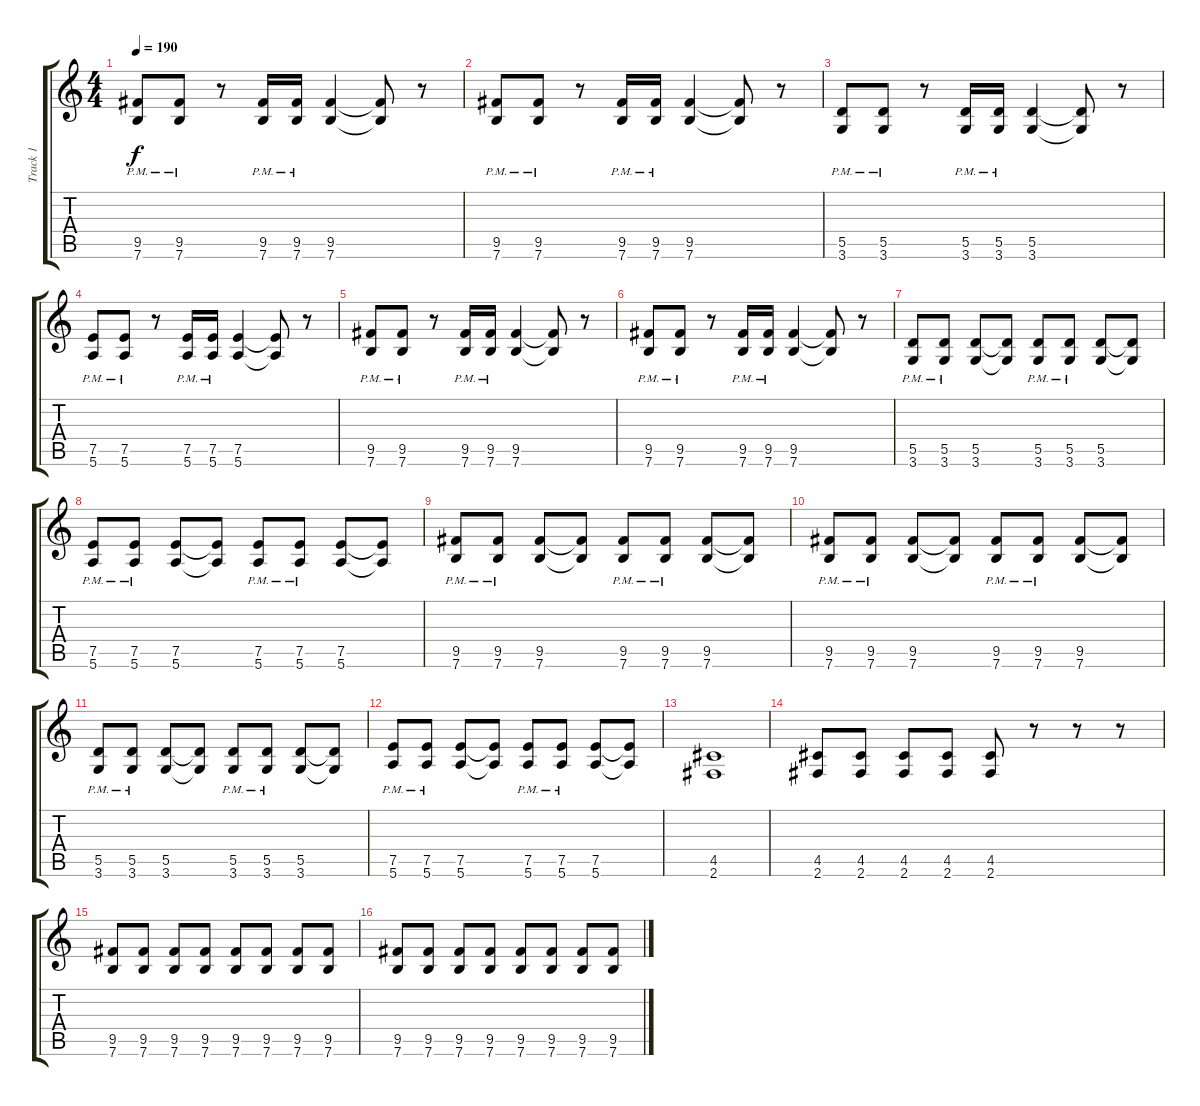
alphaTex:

\track ("Track 1" "Track 1") {instrument overdrivenguitar}
\staff {score tabs}
\tuning (E4 B3 G3 D3 A2 E2) {hide}
\ts (4 4)
\tempo 190
\clef g2
\ks c
(9.5{pm} 7.6{pm}).8{dy f} (9.5{pm} 7.6{pm}).8 r.8 (9.5{pm} 7.6{pm}).16 (9.5{pm} 7.6{pm}).16 (9.5 7.6).4 (9.5{t} 7.6{t}).8 r.8 |
(9.5{pm} 7.6{pm}).8 (9.5{pm} 7.6{pm}).8 r.8 (9.5{pm} 7.6{pm}).16 (9.5{pm} 7.6{pm}).16 (9.5 7.6).4 (9.5{t} 7.6{t}).8 r.8 |
(5.5{pm} 3.6{pm}).8 (5.5{pm} 3.6{pm}).8 r.8 (5.5{pm} 3.6{pm}).16 (5.5{pm} 3.6{pm}).16 (5.5 3.6).4 (5.5{t} 3.6{t}).8 r.8 |
(7.5{pm} 5.6{pm}).8 (7.5{pm} 5.6{pm}).8 r.8 (7.5{pm} 5.6{pm}).16 (7.5{pm} 5.6{pm}).16 (7.5 5.6).4 (7.5{t} 5.6{t}).8 r.8 |
(9.5{pm} 7.6{pm}).8 (9.5{pm} 7.6{pm}).8 r.8 (9.5{pm} 7.6{pm}).16 (9.5{pm} 7.6{pm}).16 (9.5 7.6).4 (9.5{t} 7.6{t}).8 r.8 |
(9.5{pm} 7.6{pm}).8 (9.5{pm} 7.6{pm}).8 r.8 (9.5{pm} 7.6{pm}).16 (9.5{pm} 7.6{pm}).16 (9.5 7.6).4 (9.5{t} 7.6{t}).8 r.8 |
(5.5{pm} 3.6{pm}).8 (5.5{pm} 3.6{pm}).8 (5.5 3.6).8 (5.5{t} 3.6{t}).8 (5.5{pm} 3.6{pm}).8 (5.5{pm} 3.6{pm}).8 (5.5 3.6).8 (5.5{t} 3.6{t}).8 |
(7.5{pm} 5.6{pm}).8 (7.5{pm} 5.6{pm}).8 (7.5 5.6).8 (7.5{t} 5.6{t}).8 (7.5{pm} 5.6{pm}).8 (7.5{pm} 5.6{pm}).8 (7.5 5.6).8 (7.5{t} 5.6{t}).8 |
(9.5{pm} 7.6{pm}).8 (9.5{pm} 7.6{pm}).8 (9.5 7.6).8 (9.5{t} 7.6{t}).8 (9.5{pm} 7.6{pm}).8 (9.5{pm} 7.6{pm}).8 (9.5 7.6).8 (9.5{t} 7.6{t}).8 |
(9.5{pm} 7.6{pm}).8 (9.5{pm} 7.6{pm}).8 (9.5 7.6).8 (9.5{t} 7.6{t}).8 (9.5{pm} 7.6{pm}).8 (9.5{pm} 7.6{pm}).8 (9.5 7.6).8 (9.5{t} 7.6{t}).8 |
(5.5{pm} 3.6{pm}).8 (5.5{pm} 3.6{pm}).8 (5.5 3.6).8 (5.5{t} 3.6{t}).8 (5.5{pm} 3.6{pm}).8 (5.5{pm} 3.6{pm}).8 (5.5 3.6).8 (5.5{t} 3.6{t}).8 |
(7.5{pm} 5.6{pm}).8 (7.5{pm} 5.6{pm}).8 (7.5 5.6).8 (7.5{t} 5.6{t}).8 (7.5{pm} 5.6{pm}).8 (7.5{pm} 5.6{pm}).8 (7.5 5.6).8 (7.5{t} 5.6{t}).8 |
(4.5 2.6).1 |
(4.5 2.6).8 (4.5 2.6).8 (4.5 2.6).8 (4.5 2.6).8 (4.5 2.6).8 r.8 r.8 r.8 |
(9.5 7.6).8 (9.5 7.6).8 (9.5 7.6).8 (9.5 7.6).8 (9.5 7.6).8 (9.5 7.6).8 (9.5 7.6).8 (9.5 7.6).8 |
(9.5 7.6).8 (9.5 7.6).8 (9.5 7.6).8 (9.5 7.6).8 (9.5 7.6).8 (9.5 7.6).8 (9.5 7.6).8 (9.5 7.6).8
